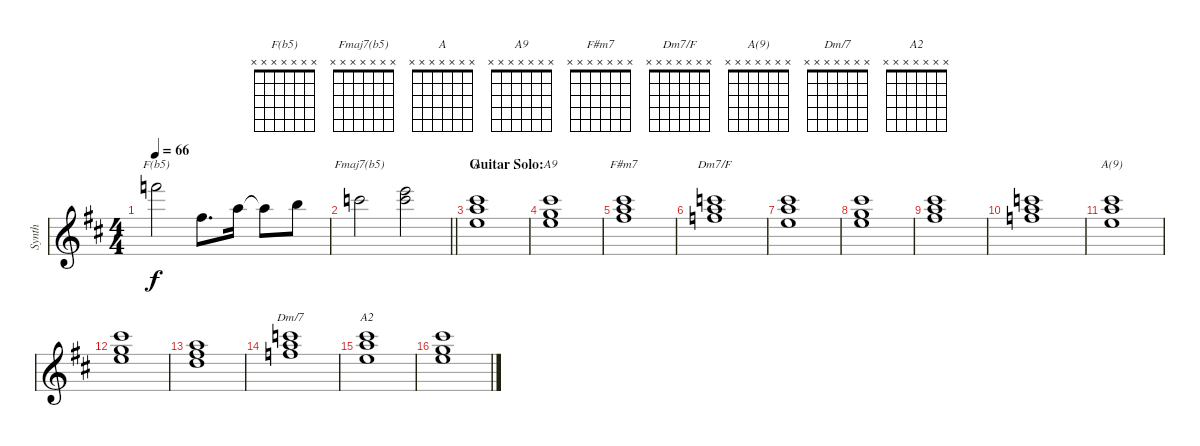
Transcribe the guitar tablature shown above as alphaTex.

\track ("Synth" "Synth") {instrument pad4choir}
\staff {score}
\tuning (E5 B4 G4 D4 A3 E3 B2) {hide}
\chord ("F(b5)" x x x x x x x)
\chord ("Fmaj7(b5)" x x x x x x x)
\chord ("A" x x x x x x x)
\chord ("A9" x x x x x x x)
\chord ("F#m7" x x x x x x x)
\chord ("Dm7/F" x x x x x x x)
\chord ("A(9)" x x x x x x x)
\chord ("Dm/7" x x x x x x x)
\chord ("A2" x x x x x x x)
\ts (4 4)
\tempo 66
\clef g2
\ks d
13.1.2{ch "F(b5)" dy f} 2.1.8{d} 5.1.16 5.1{t}.8 7.1.8 |
\barLineRight lightlight
8.1.2{ch "Fmaj7(b5)"} (8.1 17.2).2 |
\section ("" "Guitar Solo:")
(0.1 10.2 18.3).1{ch "A"} |
(0.1 8.2 18.3).1{ch "A9"} |
(2.1 10.2 18.3).1{ch "F#m7"} |
(1.1 10.2 17.3).1{ch "Dm7/F"} |
(0.1 10.2 18.3).1 |
(0.1 8.2 18.3).1 |
(2.1 10.2 18.3).1 |
(1.1 10.2 17.3).1 |
(0.1 10.2 18.3).1{ch "A(9)"} |
(0.1 8.2 18.3).1 |
(2.1 3.2 14.3).1 |
(1.1 10.2 17.3).1{ch "Dm/7"} |
(0.1 10.2 18.3).1{ch "A2"} |
(9.1 8.2 9.3).1
